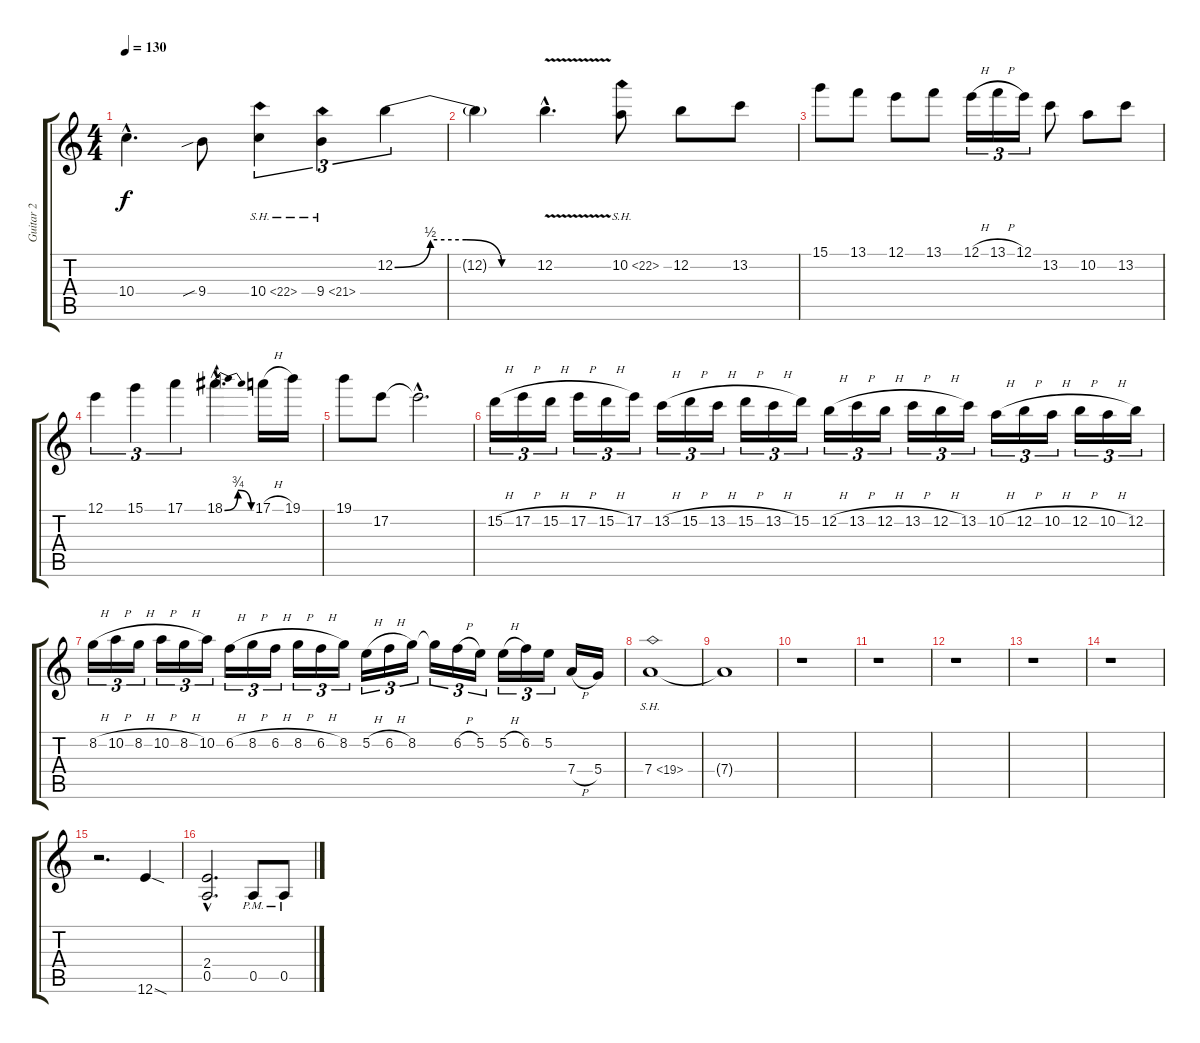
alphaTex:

\track ("Guitar 2" "Guitar 2") {instrument distortionguitar}
\staff {score tabs}
\tuning (E4 B3 G3 D3 A2 E2) {hide}
\ts (4 4)
\tempo 130
\clef g2
\ks c
10.4{hac t}.4{d dy f} 9.4{sib}.8 10.4{sh 12}.4{tu (3 2)} 9.4{sh 12}.4{tu (3 2)} 12.2{be (custom 0 0 15 2 30 2 45 0 60 0)}.4{tu (3 2)} |
12.2{t}.4 12.2{v hac}.4{d} 10.2{sh 12}.8 12.2.8 13.2.8 |
15.1.8 13.1.8 12.1.8 13.1.8 12.1{h}.16{tu (3 2)} 13.1{h}.16{tu (3 2)} 12.1.16{tu (3 2)} 13.2.8 10.2.8 13.2.8 |
12.1.4{tu (3 2)} 15.1.4{tu (3 2)} 17.1.4{tu (3 2)} 18.1{be (bendrelease 0 0 15 3 40 3 60 0) hac}.4{d} 17.1{h}.16 19.1.16 |
19.1.8 17.2.8 17.2{hac t}.2{d} |
15.2{h}.16{tu (3 2)} 17.2{h}.16{tu (3 2)} 15.2{h}.16{tu (3 2)} 17.2{h}.16{tu (3 2)} 15.2{h}.16{tu (3 2)} 17.2.16{tu (3 2)} 13.2{h}.16{tu (3 2)} 15.2{h}.16{tu (3 2)} 13.2{h}.16{tu (3 2)} 15.2{h}.16{tu (3 2)} 13.2{h}.16{tu (3 2)} 15.2.16{tu (3 2)} 12.2{h}.16{tu (3 2)} 13.2{h}.16{tu (3 2)} 12.2{h}.16{tu (3 2)} 13.2{h}.16{tu (3 2)} 12.2{h}.16{tu (3 2)} 13.2.16{tu (3 2)} 10.2{h}.16{tu (3 2)} 12.2{h}.16{tu (3 2)} 10.2{h}.16{tu (3 2)} 12.2{h}.16{tu (3 2)} 10.2{h}.16{tu (3 2)} 12.2.16{tu (3 2)} |
8.2{h}.16{tu (3 2)} 10.2{h}.16{tu (3 2)} 8.2{h}.16{tu (3 2)} 10.2{h}.16{tu (3 2)} 8.2{h}.16{tu (3 2)} 10.2.16{tu (3 2)} 6.2{h}.16{tu (3 2)} 8.2{h}.16{tu (3 2)} 6.2{h}.16{tu (3 2)} 8.2{h}.16{tu (3 2)} 6.2{h}.16{tu (3 2)} 8.2.16{tu (3 2)} 5.2{h}.16{tu (3 2)} 6.2{h}.16{tu (3 2)} 8.2.16{tu (3 2)} 8.2{t}.16{tu (3 2)} 6.2{h}.16{tu (3 2)} 5.2.16{tu (3 2)} 5.2{h}.16{tu (3 2)} 6.2.16{tu (3 2)} 5.2.16{tu (3 2)} 7.4{h}.16 5.4.16 |
\section ("" "")
7.4{sh 12}.1{volume 0} |
7.4{t}.1 |
r.1 |
r.1 |
r.1 |
r.1 |
r.1 |
r.2{d volume 14} 12.6{sod}.4 |
(2.4{hac} 0.5{hac}).2{d} 0.5{pm}.8 0.5{pm}.8
